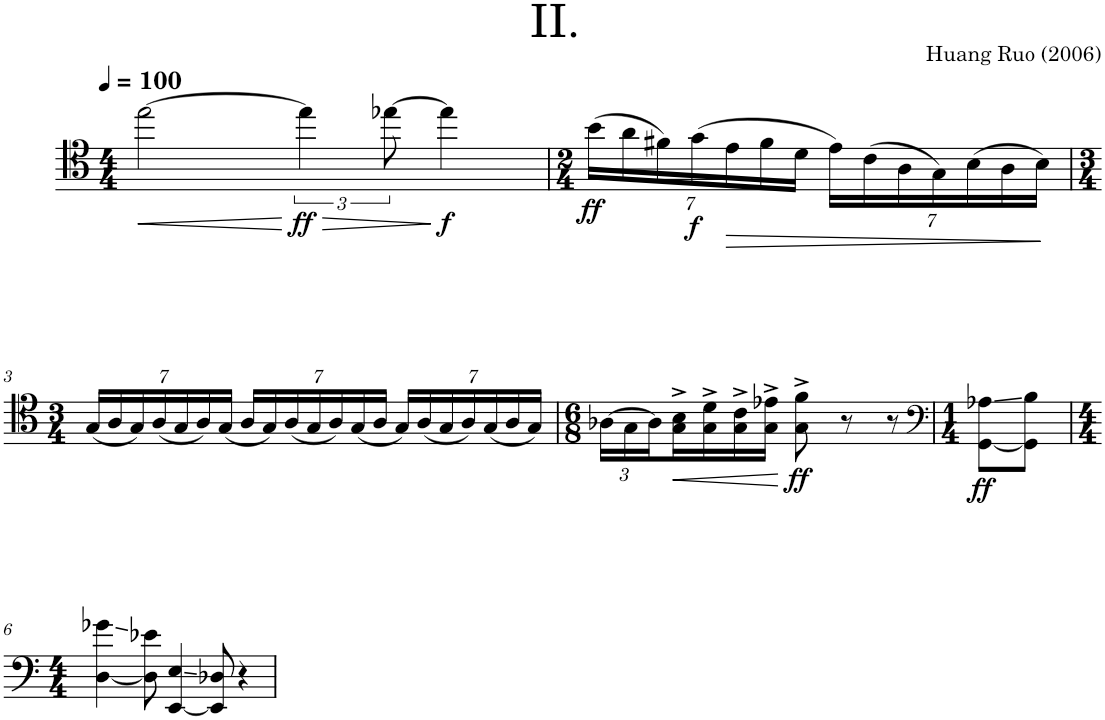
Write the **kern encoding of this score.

**kern	**dynam
*part1	*part1
*staff1	*staff1
*I"Violoncello	*
*I'Vc.	*
*clefC4	*
*k[]	*
*M4/4	*
*MM100	*
=1	=1
!	!LO:HP:b
[2ee\	<
!	!LO:HP:n=1:b
!	!LO:DY:n=1:b
6ee\]	[ > ff
[12ee-X\	.
!	!LO:DY:n=2:b
4ee-\]	] f
=2	=2
*M2/4	*
*Xbrackettup	*
!	!LO:DY:b
(28b\LL	ff
28a\	.
28f#X\)	.
!	!LO:DY:b
(28g\	f
!	!LO:HP:b
28e\	>
28f#\	.
28d\JJ	.
28e\LL)	.
(28c\	.
28A\	.
28G\)	.
(28B\	.
28A\	.
28B\JJ)	.
.	]
!!LO:LB:g=z
=3	=3
*M3/4	*
(28G/LL	.
28A/	.
28G/)	.
(28A/	.
28G/	.
28A/)	.
(28G/JJ	.
28A/LL	.
28G/)	.
(28A/	.
28G/	.
28A/)	.
(28G/	.
28A/JJ	.
28G/LL)	.
(28A/	.
28G/	.
28A/)	.
(28G/	.
28A/	.
28G/JJ)	.
=4	=4
*M6/8	*
[24A-X\LL	.
24G\	.
24A-\]	.
!	!LO:HP:b
16G\^ 16B\^	<
16G\^ 16d\^	.
16G\^ 16c\^	.
16G\^ 16e-X\^JJ	.
!	!LO:DY:n=1:b
8G\^ 8f\^	[ ff
8r	.
8r	.
=5	=5
*clefF4	*
*M1/4	*
!	!LO:DY:b
[8GG\ 8A-X\L	ff
8GG\] 8B\J	.
!!LO:LB:g=z
=6	=6
*M4/4	*
[4D\ 4g-X\	.
8D\] 8e-X\	.
[4EE/ 4E/	.
8EE/] 8D-X/	.
4r	.
=	=
*-	*-
